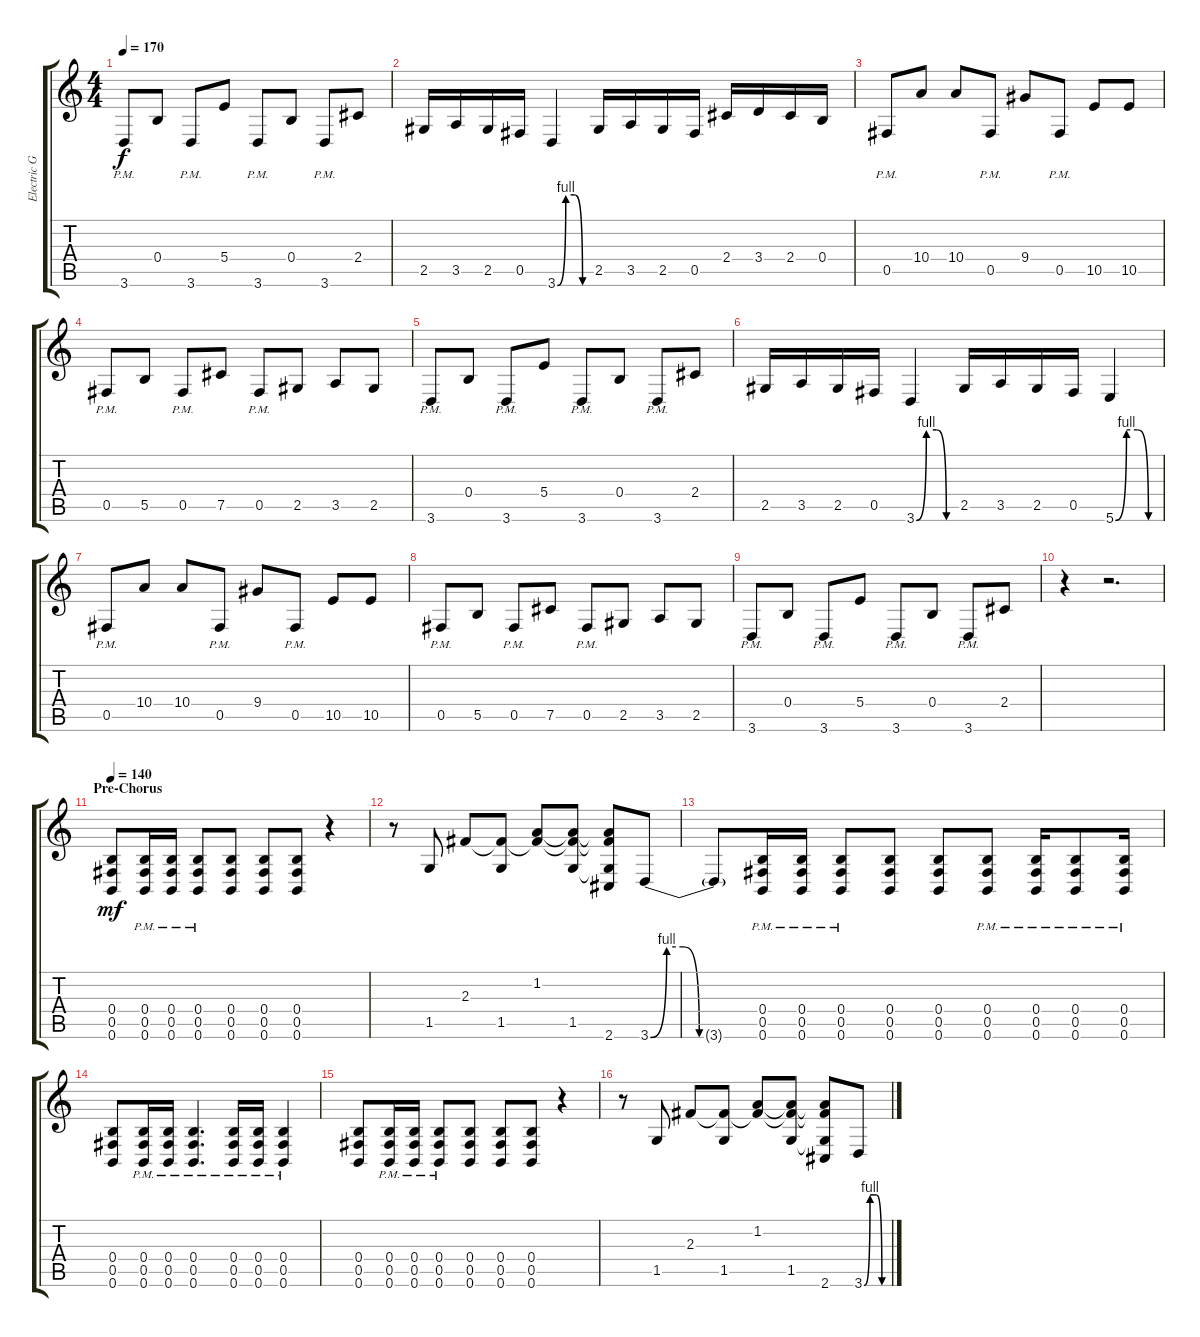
\track ("Electric Guitar" "Electric G") {instrument distortionguitar}
\staff {score tabs}
\tuning (Db4 Ab3 E3 B2 Gb2 B1) {hide}
\ts (4 4)
\tempo 170
\clef g2
\ks c
3.6{pm}.8{dy f} 0.4.8 3.6{pm}.8 5.4.8 3.6{pm}.8 0.4.8 3.6{pm}.8 2.4.8 |
2.5.16 3.5.16 2.5.16 0.5.16 3.6{be (custom 0 0 15 4 30 4 45 0 60 0)}.4 2.5.16 3.5.16 2.5.16 0.5.16 2.4.16 3.4.16 2.4.16 0.4.16 |
0.5{pm}.8 10.4.8 10.4.8 0.5{pm}.8 9.4.8 0.5{pm}.8 10.5.8 10.5.8 |
0.5{pm}.8 5.5.8 0.5{pm}.8 7.5.8 0.5{pm}.8 2.5.8 3.5.8 2.5.8 |
3.6{pm}.8 0.4.8 3.6{pm}.8 5.4.8 3.6{pm}.8 0.4.8 3.6{pm}.8 2.4.8 |
2.5.16 3.5.16 2.5.16 0.5.16 3.6{be (custom 0 0 15 4 30 4 45 0 60 0)}.4 2.5.16 3.5.16 2.5.16 0.5.16 5.6{be (custom 0 0 15 4 30 4 45 0 60 0)}.4 |
0.5{pm}.8 10.4.8 10.4.8 0.5{pm}.8 9.4.8 0.5{pm}.8 10.5.8 10.5.8 |
0.5{pm}.8 5.5.8 0.5{pm}.8 7.5.8 0.5{pm}.8 2.5.8 3.5.8 2.5.8 |
3.6{pm}.8 0.4.8 3.6{pm}.8 5.4.8 3.6{pm}.8 0.4.8 3.6{pm}.8 2.4.8 |
r.4 r.2{d} |
\section ("" "Pre-Chorus")
\tempo 140
(0.4 0.5 0.6).8{dy mf} (0.4{pm} 0.5{pm} 0.6{pm}).16 (0.4{pm} 0.5{pm} 0.6{pm}).16 (0.4{pm} 0.5{pm} 0.6{pm}).8 (0.4 0.5 0.6).8 (0.4 0.5 0.6).8 (0.4 0.5 0.6).8 r.4 |
r.8 1.5.8 2.3.8 (2.3{t} 1.5).8 (1.2 2.3{t}).8 (1.2{t} 2.3{t} 1.5).8 (1.2{t} 2.3{t} 1.5{t} 2.6).8 3.6{be (custom 0 0 15 4 30 4 45 0 60 0)}.8 |
3.6{be (hold 0 0 60 0) t}.8 (0.4{pm} 0.5{pm} 0.6{pm}).16 (0.4{pm} 0.5{pm} 0.6{pm}).16 (0.4{pm} 0.5{pm} 0.6{pm}).8 (0.4 0.5 0.6).8 (0.4 0.5 0.6).8 (0.4{pm} 0.5{pm} 0.6{pm}).8 (0.4{pm} 0.5{pm} 0.6{pm}).16 (0.4{pm} 0.5{pm} 0.6{pm}).8 (0.4{pm} 0.5{pm} 0.6{pm}).16 |
(0.4 0.5 0.6).8 (0.4{pm} 0.5{pm} 0.6{pm}).16 (0.4{pm} 0.5{pm} 0.6{pm}).16 (0.4{pm} 0.5{pm} 0.6{pm}).4{d} (0.4{pm} 0.5{pm} 0.6{pm}).16 (0.4{pm} 0.5{pm} 0.6{pm}).16 (0.4{pm} 0.5{pm} 0.6{pm}).4 |
(0.4 0.5 0.6).8 (0.4{pm} 0.5{pm} 0.6{pm}).16 (0.4{pm} 0.5{pm} 0.6{pm}).16 (0.4{pm} 0.5{pm} 0.6{pm}).8 (0.4 0.5 0.6).8 (0.4 0.5 0.6).8 (0.4 0.5 0.6).8 r.4 |
r.8 1.5.8 2.3.8 (2.3{t} 1.5).8 (1.2 2.3{t}).8 (1.2{t} 2.3{t} 1.5).8 (1.2{t} 2.3{t} 1.5{t} 2.6).8 3.6{be (custom 0 0 15 4 30 4 45 0 60 0)}.8
